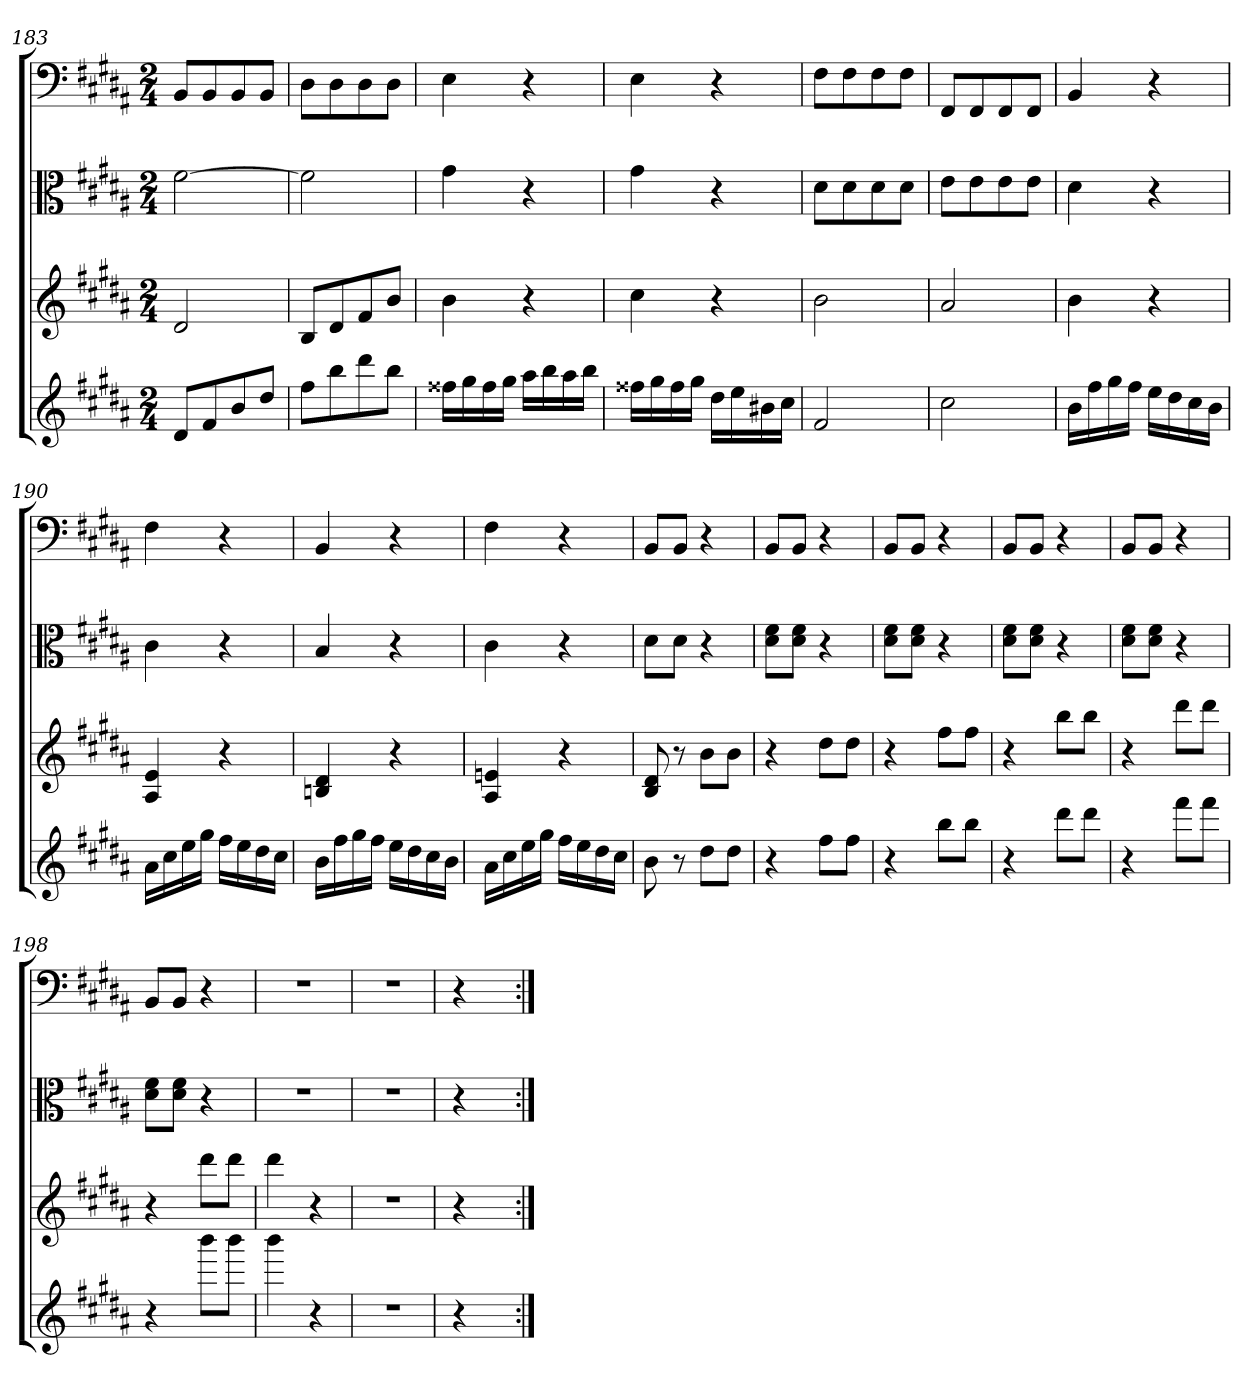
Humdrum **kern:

**kern	**kern	**kern	**kern
*part4	*part3	*part2	*part1
*staff4	*staff3	*staff2	*staff1
*clefG2	*clefG2	*clefC3	*clefF4
*k[f#c#g#d#a#]	*k[f#c#g#d#a#]	*k[f#c#g#d#a#]	*k[f#c#g#d#a#]
*B:	*B:	*B:	*B:
*M2/4	*M2/4	*M2/4	*M2/4
=183	=183	=183	=183
8d#/L	2d#/	[2f#\	8BB/L
8f#/	.	.	8BB/
8b/	.	.	8BB/
8dd#/J	.	.	8BB/J
=184	=184	=184	=184
8ff#\L	8B/L	2f#\]	8D#\L
8bb\	8d#/	.	8D#\
8ddd#\	8f#/	.	8D#\
8bb\J	8b/J	.	8D#\J
=185	=185	=185	=185
16ff##X\LL	4b\	4g#\	4E\
16gg#\	.	.	.
16ff##\	.	.	.
16gg#\JJ	.	.	.
16aa#\LL	4r	4r	4r
16bb\	.	.	.
16aa#\	.	.	.
16bb\JJ	.	.	.
=186	=186	=186	=186
16ff##X\LL	4cc#\	4g#\	4E\
16gg#\	.	.	.
16ff##\	.	.	.
16gg#\JJ	.	.	.
16dd#\LL	4r	4r	4r
16ee\	.	.	.
16b#X\	.	.	.
16cc#\JJ	.	.	.
=187	=187	=187	=187
2f#/	2b\	8d#\L	8F#\L
.	.	8d#\	8F#\
.	.	8d#\	8F#\
.	.	8d#\J	8F#\J
=188	=188	=188	=188
2cc#\	2a#/	8e\L	8FF#/L
.	.	8e\	8FF#/
.	.	8e\	8FF#/
.	.	8e\J	8FF#/J
=189	=189	=189	=189
16b\LL	4b\	4d#\	4BB/
16ff#\	.	.	.
16gg#\	.	.	.
16ff#\JJ	.	.	.
16ee\LL	4r	4r	4r
16dd#\	.	.	.
16cc#\	.	.	.
16b\JJ	.	.	.
=190	=190	=190	=190
16a#\LL	4A#/ 4e/	4c#\	4F#\
16cc#\	.	.	.
16ee\	.	.	.
16gg#\JJ	.	.	.
16ff#\LL	4r	4r	4r
16ee\	.	.	.
16dd#\	.	.	.
16cc#\JJ	.	.	.
=191	=191	=191	=191
16b\LL	4Bn/ 4d#/	4B/	4BB/
16ff#\	.	.	.
16gg#\	.	.	.
16ff#\JJ	.	.	.
16ee\LL	4r	4r	4r
16dd#\	.	.	.
16cc#\	.	.	.
16b\JJ	.	.	.
=192	=192	=192	=192
16a#\LL	4A#/ 4en/	4c#\	4F#\
16cc#\	.	.	.
16ee\	.	.	.
16gg#\JJ	.	.	.
16ff#\LL	4r	4r	4r
16ee\	.	.	.
16dd#\	.	.	.
16cc#\JJ	.	.	.
=193	=193	=193	=193
8b\	8B/ 8d#/	8d#\L	8BB/L
8r	8r	8d#\J	8BB/J
8dd#\L	8b\L	4r	4r
8dd#\J	8b\J	.	.
=194	=194	=194	=194
4r	4r	8d#\ 8f#\L	8BB/L
.	.	8d#\ 8f#\J	8BB/J
8ff#\L	8dd#\L	4r	4r
8ff#\J	8dd#\J	.	.
=195	=195	=195	=195
4r	4r	8d#\ 8f#\L	8BB/L
.	.	8d#\ 8f#\J	8BB/J
8bb\L	8ff#\L	4r	4r
8bb\J	8ff#\J	.	.
=196	=196	=196	=196
4r	4r	8d#\ 8f#\L	8BB/L
.	.	8d#\ 8f#\J	8BB/J
8ddd#\L	8bb\L	4r	4r
8ddd#\J	8bb\J	.	.
=197	=197	=197	=197
4r	4r	8d#\ 8f#\L	8BB/L
.	.	8d#\ 8f#\J	8BB/J
8fff#\L	8ddd#\L	4r	4r
8fff#\J	8ddd#\J	.	.
=198	=198	=198	=198
4r	4r	8d#\ 8f#\L	8BB/L
.	.	8d#\ 8f#\J	8BB/J
8bbb\L	8ddd#\L	4r	4r
8bbb\J	8ddd#\J	.	.
=199	=199	=199	=199
4bbb\	4ddd#\	2r	2r
4r	4r	.	.
=200	=200	=200	=200
2r	2r	2r	2r
=201	=201	=201	=201
4r	4r	4r	4r
=:|!	=:|!	=:|!	=:|!
*-	*-	*-	*-
